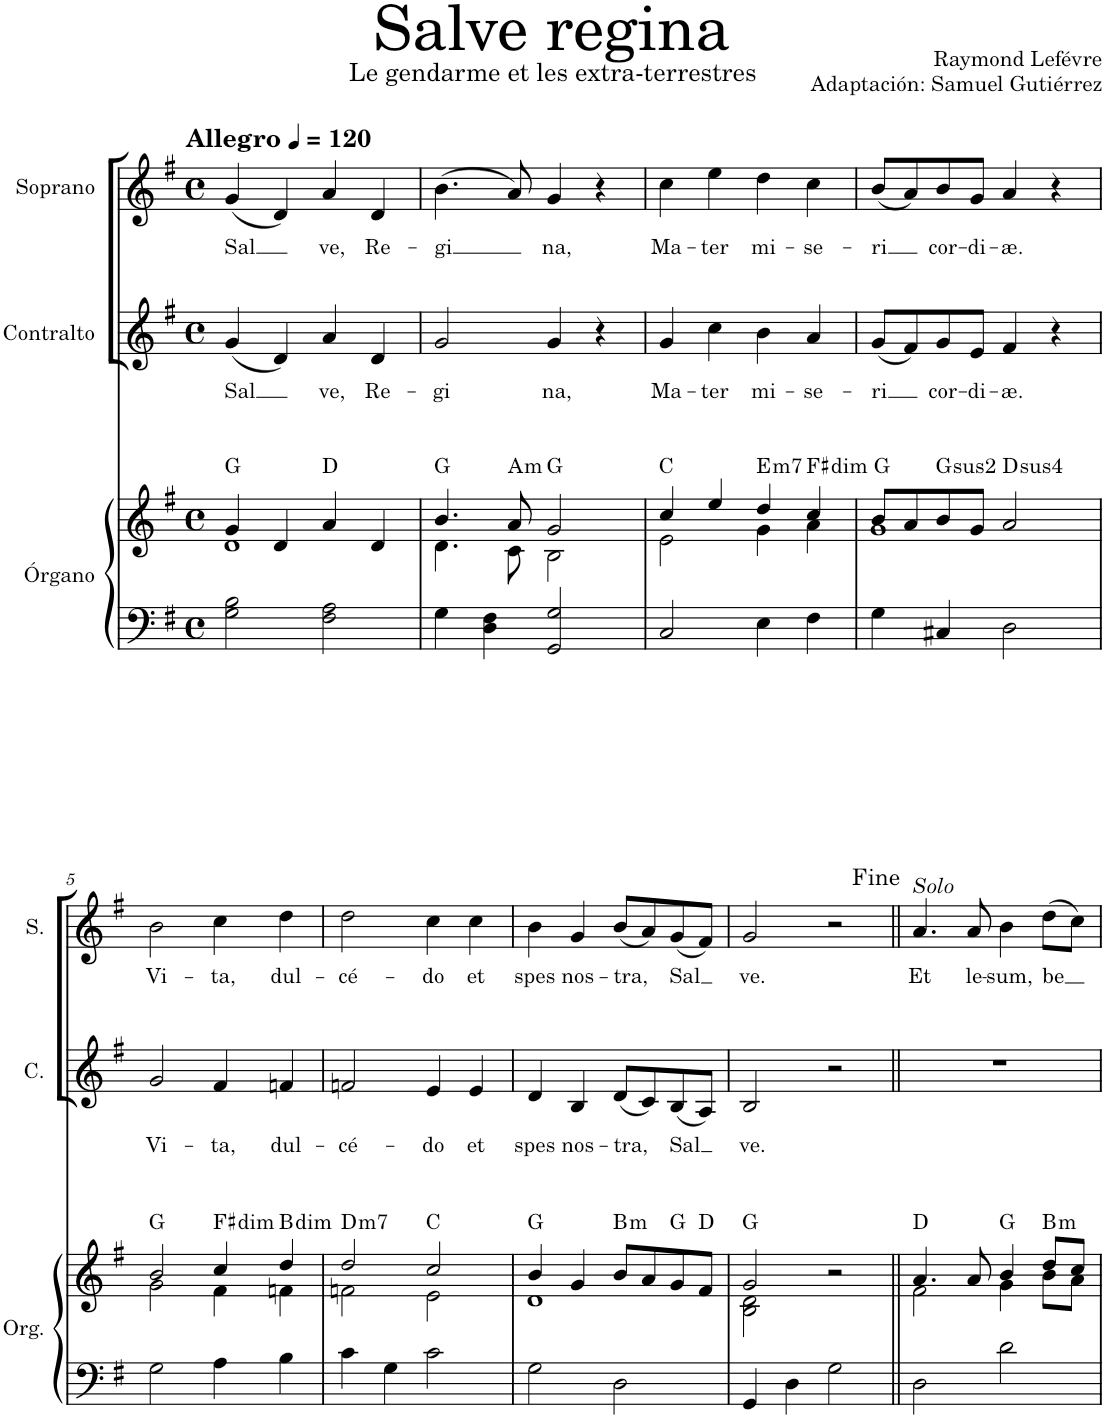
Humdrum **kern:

**kern	**kern	**harte	**kern	**text	**kern	**text
*part3	*part3	*part3	*part2	*part2	*part1	*part1
*staff4	*staff3	*	*staff2	*staff2	*staff1	*staff1
*I"Órgano	*	*	*I"Contralto	*	*I"Soprano	*
*	*	*	*I'C.	*	*I'S.	*
*clefF4	*clefG2	*	*clefG2	*	*clefG2	*
*k[f#]	*k[f#]	*	*k[f#]	*	*k[f#]	*
*M4/4	*M4/4	*	*M4/4	*	*M4/4	*
*met(c)	*met(c)	*	*met(c)	*	*met(c)	*
*MM120	*MM120	*	*MM120	*	*MM120	*
=1	=1	=1	=1	=1	=1	=1
*	*^	*	*	*	*	*
!	!	!	!	!	!	!LO:TX:a:B:t=Allegro	!
!	!	!	!	!	!LO:LY:b	!	!LO:LY:b
2G\ 2B\	4g/	1d	G:maj	(4g/	Sal	(4g/	Sal
.	4d/	.	.	4d/)	.	4d/)	.
!	!	!	!	!	!LO:LY:b	!	!LO:LY:b
2F#\ 2A\	4a/	.	D:maj	4a/	ve,	4a/	ve,
!	!	!	!	!	!LO:LY:b	!	!LO:LY:b
.	4d/	.	.	4d/	Re-	4d/	Re-
=2	=2	=2	=2	=2	=2	=2	=2
!	!	!	!	!	!LO:LY:b	!	!LO:LY:b
4G\	4.b/	4.d\	G:maj	2g/	-gi	(4.b\	-gi
4D\ 4F#\	.	.	.	.	.	.	.
!	!	!	!LO:H:kt=m	!	!	!	!
.	8a/	8c\	A:min	.	.	8a/)	.
!	!	!	!	!	!LO:LY:b	!	!LO:LY:b
2GG/ 2G/	2g/	2B\	G:maj	4g/	na,	4g/	na,
.	.	.	.	4r	.	4r	.
=3	=3	=3	=3	=3	=3	=3	=3
!	!	!	!	!	!LO:LY:b	!	!LO:LY:b
2C/	4cc/	2e\	C:maj	4g/	Ma-	4cc\	Ma-
!	!	!	!	!	!LO:LY:b	!	!LO:LY:b
.	4ee/	.	.	4cc\	-ter	4ee\	-ter
!	!	!	!LO:H:kt=m7	!	!LO:LY:b	!	!LO:LY:b
4E\	4dd/	4g\	E:min7	4b\	mi-	4dd\	mi-
!	!	!	!LO:H:kt=dim	!	!LO:LY:b	!	!LO:LY:b
4F#\	4cc/	4a\	F#:dim	4a/	-se-	4cc\	-se-
=4	=4	=4	=4	=4	=4	=4	=4
!	!	!	!	!	!LO:LY:b	!	!LO:LY:b
4G\	8b/L	1g	G:maj	(8g/L	-ri	(8b/L	-ri
.	8a/	.	.	8f#/)	.	8a/)	.
!	!	!	!LO:H:kt=2	!	!LO:LY:b	!	!LO:LY:b
4C#X/	8b/	.	G:(1,2,5)	8g/	cor-	8b/	cor-
!	!	!	!	!	!LO:LY:b	!	!LO:LY:b
.	8g/J	.	.	8e/J	-di-	8g/J	-di-
!	!	!	!LO:H:kt=4	!	!LO:LY:b	!	!LO:LY:b
2D\	2a/	.	D:sus4	4f#/	-æ.	4a/	-æ.
.	.	.	.	4r	.	4r	.
!!LO:LB:g=z
=5	=5	=5	=5	=5	=5	=5	=5
!	!	!	!	!	!LO:LY:b	!	!LO:LY:b
2G\	2b/	2g\	G:maj	2g/	Vi-	2b\	Vi-
!	!	!	!LO:H:kt=dim	!	!LO:LY:b	!	!LO:LY:b
4A\	4cc/	4f#\	F#:dim	4f#/	-ta,	4cc\	-ta,
!	!	!	!LO:H:kt=dim	!	!LO:LY:b	!	!LO:LY:b
4B\	4dd/	4fn\	B:dim	4fn/	dul-	4dd\	dul-
=6	=6	=6	=6	=6	=6	=6	=6
!	!	!	!LO:H:kt=m7	!	!LO:LY:b	!	!LO:LY:b
4c\	2dd/	2fn\	D:min7	2fn/	-cé-	2dd\	-cé-
4G\	.	.	.	.	.	.	.
!	!	!	!	!	!LO:LY:b	!	!LO:LY:b
2c\	2cc/	2e\	C:maj	4e/	-do	4cc\	-do
!	!	!	!	!	!LO:LY:b	!	!LO:LY:b
.	.	.	.	4e/	et	4cc\	et
=7	=7	=7	=7	=7	=7	=7	=7
!	!	!	!	!	!LO:LY:b	!	!LO:LY:b
2G\	4b/	1d	G:maj	4d/	spes	4b\	spes
!	!	!	!	!	!LO:LY:b	!	!LO:LY:b
.	4g/	.	.	4B/	nos-	4g/	nos-
!	!	!	!LO:H:kt=m	!	!LO:LY:b	!	!LO:LY:b
2D\	8b/L	.	B:min	(8d/L	-tra,	(8b/L	-tra,
.	8a/	.	.	8c/)	.	8a/)	.
!	!	!	!	!	!LO:LY:b	!	!LO:LY:b
.	8g/	.	G:maj	(8B/	Sal	(8g/	Sal
.	8f#/J	.	D:maj	8A/J)	.	8f#/J)	.
=8	=8	=8	=8	=8	=8	=8	=8
!	!	!	!	!	!LO:LY:b	!	!LO:LY:b
4GG/	2g/	2B\ 2d\	G:maj	2B/	ve.	2g/	ve.
4D\	.	.	.	.	.	.	.
2G\	2r	2ryy	.	2r	.	2r	.
=9||	=9||	=9||	=9||	=9||	=9||	=9||	=9||
!	!	!	!	!	!	!LO:TX:a:i:t=Solo	!
!	!	!	!	!	!	!	!LO:LY:b
2D\	4.a/	2f#\	D:maj	1r	.	4.a/	Et
!	!	!	!	!	!	!	!LO:LY:b
.	8a/	.	.	.	.	8a/	le-
!	!	!	!	!	!	!	!LO:LY:b
2d\	4b/	4g\	G:maj	.	.	4b\	-sum,
!	!	!	!LO:H:kt=m	!	!	!	!LO:LY:b
.	8dd/L	8b\L	B:min	.	.	(8dd\L	be
.	8cc/J	8a\J	.	.	.	8cc\J)	.
*	*v	*v	*	*	*	*	*
=	=	=	=	=	=	=
*-	*-	*-	*-	*-	*-	*-
